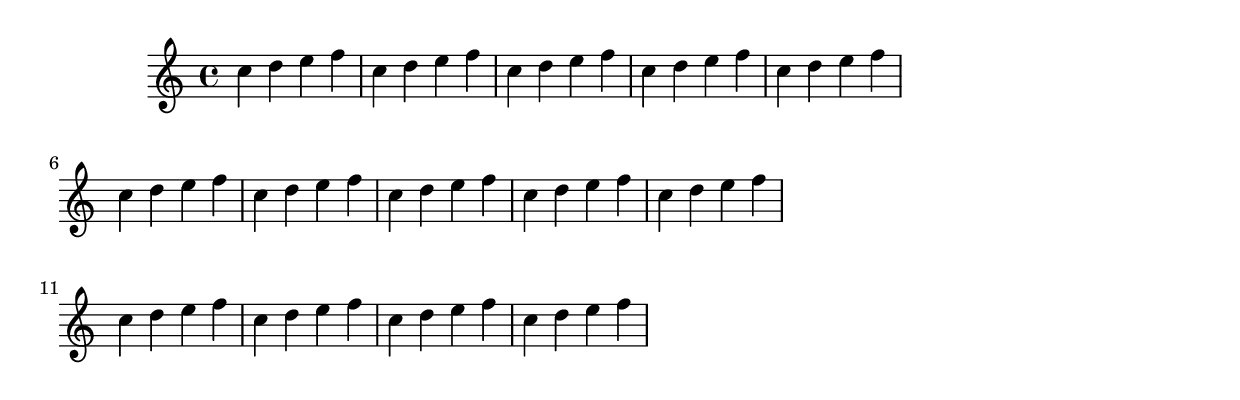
%% Do not edit this file; it is automatically
%% generated from LSR http://lsr.dsi.unimi.it
%% This file is in the public domain.
\version "2.13.16"

\header {
  lsrtags = "keyboards"

%% Translation of GIT committish: 1d589aa04c20d7711bf662618adbdd6d445db29d
  texidoces = "
Los símbolos específicos de acordeón discanto se escriben mediante
@code{\\markup}.  Se puede trucar la colocación vertical de los
símbolos modificando los argumentos de @code{\\raise}.

"
  doctitlees = "Símbolos de acordeón discanto"


%% Translation of GIT committish: 0a868be38a775ecb1ef935b079000cebbc64de40
  doctitlede = "Symbole für Akkordeon-Diskantregister"
  texidocde = "
Diskantregister für Akkordeon können mit @code{\\markup} dargestellt werden.
Die vertikale Position der einzelnen Elemente werden mit @code{\\raise}
angepasst.
"

  texidoc = "
Accordion discant-specific symbols are added using @code{\\markup}. The
vertical placement of the symbols can be tweaked by changing the
@code{\\raise} arguments.



"
  doctitle = "Accordion-discant symbols"
} % begin verbatim

discant = \markup {
  \musicglyph #"accordion.accDiscant"
}
dot = \markup {
  \musicglyph #"accordion.accDot"
}

\layout { ragged-right = ##t }

% 16 voets register
accBasson = ^\markup {
  \combine
  \discant
  \raise #0.5 \dot
}

% een korig 8 en 16 voets register
accBandon = ^\markup {
  \combine
    \discant
    \combine
      \raise #0.5 \dot
      \raise #1.5 \dot
}

accVCello = ^\markup {
  \combine
    \discant
    \combine
      \raise #0.5 \dot
      \combine
        \raise #1.5 \dot
        \translate #'(1 . 0) \raise #1.5 \dot
}

% 4-8-16 voets register
accHarmon = ^\markup {
  \combine
    \discant
    \combine
      \raise #0.5 \dot
      \combine
        \raise #1.5 \dot
        \raise #2.5 \dot
}

accTrombon = ^\markup {
  \combine
    \discant
    \combine
      \raise #0.5 \dot
      \combine
        \raise #1.5 \dot
        \combine
          \translate #'(1 . 0) \raise #1.5 \dot
          \translate #'(-1 . 0) \raise #1.5 \dot
}

% eenkorig 4 en 16 voets register
accOrgan = ^\markup {
  \combine
    \discant
    \combine
      \raise #0.5 \dot
      \raise #2.5 \dot
}

accMaster = ^\markup {
  \combine
    \discant
    \combine
      \raise #0.5 \dot
      \combine
        \raise #1.5 \dot
        \combine
          \translate #'(1 . 0) \raise #1.5 \dot
          \combine
            \translate #'(-1 . 0) \raise #1.5 \dot
            \raise #2.5 \dot
}

accAccord = ^\markup {
  \combine
    \discant
    \combine
      \raise #1.5 \dot
      \combine
        \translate #'(1 . 0) \raise #1.5 \dot
        \combine
          \translate #'(-1 . 0) \raise #1.5 \dot
          \raise #2.5 \dot
}

accMusette = ^\markup {
  \combine
    \discant
    \combine
      \raise #1.5 \dot
      \combine
        \translate #'(1 . 0) \raise #1.5 \dot
        \translate #'(-1 . 0) \raise #1.5 \dot
}

accCeleste = ^\markup {
  \combine
    \discant
    \combine
      \raise #1.5 \dot
      \translate #'(-1 . 0) \raise #1.5 \dot
}

accOboe = ^\markup {
  \combine
    \discant
    \combine
      \raise #1.5 \dot
      \raise #2.5 \dot
}

accClarin = ^\markup {
  \combine
    \discant
    \raise #1.5 \dot
}

accPiccolo = ^\markup {
    \combine
       \discant
       \raise #2.5 \dot
}

accViolin = ^\markup {
  \combine
    \discant
    \combine
      \raise #1.5 \dot
      \combine
        \translate #'(1 . 0) \raise #1.5 \dot
        \raise #2.5 \dot
}

\relative c'' {
  c4 d\accBasson e f
  c4 d\accBandon e f
  c4 d\accVCello e f
  c4 d\accHarmon e f
  c4 d\accTrombon e f
  \break
  c4 d\accOrgan e f
  c4 d\accMaster e f
  c4 d\accAccord e f
  c4 d\accMusette e f
  c4 d\accCeleste e f
  \break
  c4 d\accOboe e f
  c4 d\accClarin e f
  c4 d\accPiccolo e f
  c4 d\accViolin e f
}

